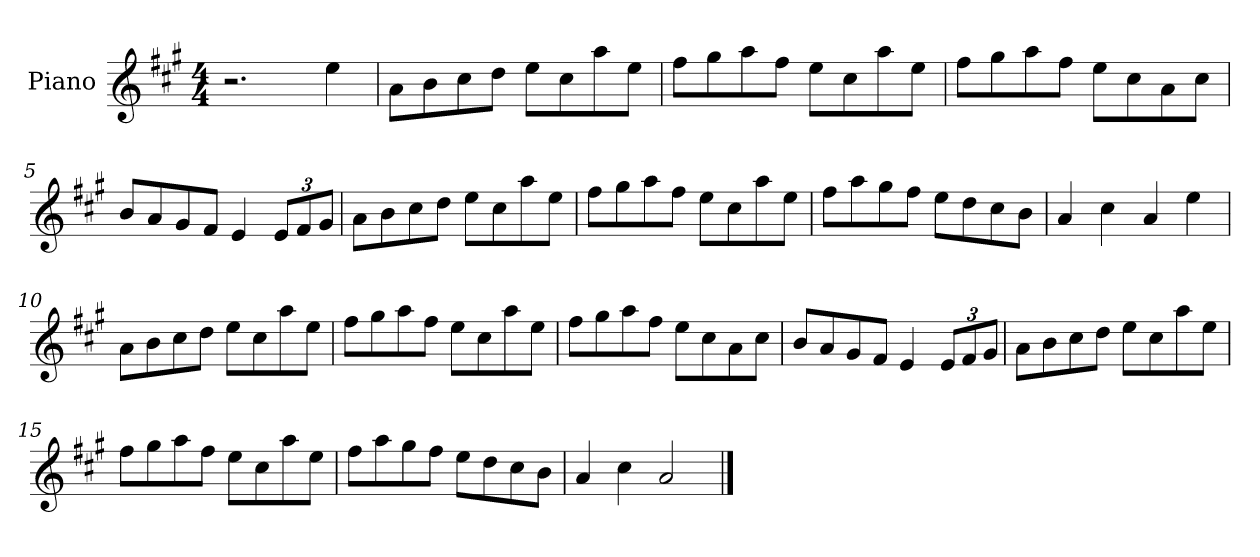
**kern
*part1
*staff1
*I"Piano
*I'Pno
*clefG2
*k[f#c#g#]
*M4/4
=1
2.r
4ee\
=2
8a\L
8b\
8cc#\
8dd\J
8ee\L
8cc#\
8aa\
8ee\J
=3
8ff#\L
8gg#\
8aa\
8ff#\J
8ee\L
8cc#\
8aa\
8ee\J
=4
8ff#\L
8gg#\
8aa\
8ff#\J
8ee\L
8cc#\
8a\
8cc#\J
=5
8b/L
8a/
8g#/
8f#/J
4e/
*Xbrackettup
12e/L
12f#/
12g#/J
=6
8a\L
8b\
8cc#\
8dd\J
8ee\L
8cc#\
8aa\
8ee\J
=7
8ff#\L
8gg#\
8aa\
8ff#\J
8ee\L
8cc#\
8aa\
8ee\J
=8
8ff#\L
8aa\
8gg#\
8ff#\J
8ee\L
8dd\
8cc#\
8b\J
=9
4a/
4cc#\
4a/
4ee\
=10
8a\L
8b\
8cc#\
8dd\J
8ee\L
8cc#\
8aa\
8ee\J
=11
8ff#\L
8gg#\
8aa\
8ff#\J
8ee\L
8cc#\
8aa\
8ee\J
=12
8ff#\L
8gg#\
8aa\
8ff#\J
8ee\L
8cc#\
8a\
8cc#\J
=13
8b/L
8a/
8g#/
8f#/J
4e/
12e/L
12f#/
12g#/J
=14
8a\L
8b\
8cc#\
8dd\J
8ee\L
8cc#\
8aa\
8ee\J
=15
8ff#\L
8gg#\
8aa\
8ff#\J
8ee\L
8cc#\
8aa\
8ee\J
=16
8ff#\L
8aa\
8gg#\
8ff#\J
8ee\L
8dd\
8cc#\
8b\J
=17
4a/
4cc#\
2a/
==
*-
